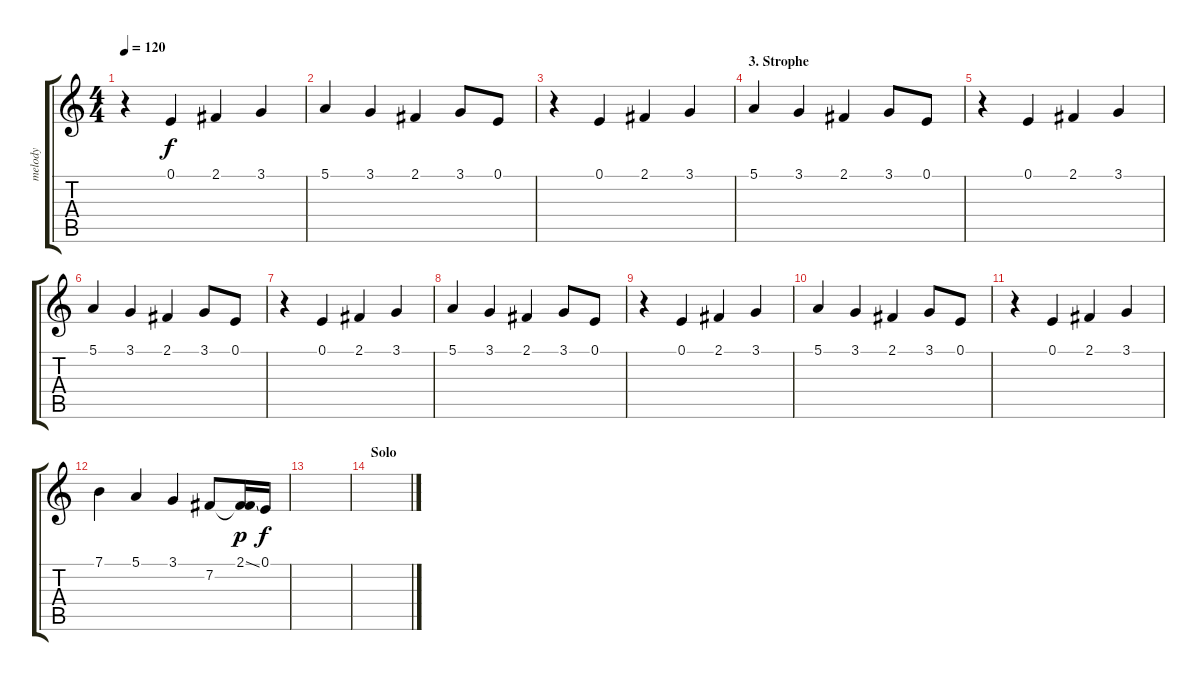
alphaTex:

\track ("melody" "melody") {instrument pad7halo}
\staff {score tabs}
\tuning (E4 B3 G3 D3 A2 E2) {hide}
\ts (4 4)
\tempo 120
\clef g2
\ks c
r.4{dy f} 0.1.4 2.1.4 3.1.4 |
5.1.4 3.1.4 2.1.4 3.1.8 0.1.8 |
r.4 0.1.4 2.1.4 3.1.4 |
\section ("" "3. Strophe")
5.1.4 3.1.4 2.1.4 3.1.8 0.1.8 |
r.4 0.1.4 2.1.4 3.1.4 |
5.1.4 3.1.4 2.1.4 3.1.8 0.1.8 |
r.4 0.1.4 2.1.4 3.1.4 |
5.1.4 3.1.4 2.1.4 3.1.8 0.1.8 |
r.4 0.1.4 2.1.4 3.1.4 |
5.1.4 3.1.4 2.1.4 3.1.8 0.1.8 |
r.4 0.1.4 2.1.4 3.1.4 |
7.1.4 5.1.4 3.1.4 7.2.8 (2.1{ss} 7.2{t}).16{dy p} 0.1.16{dy f} |
|
\section ("" "Solo")
